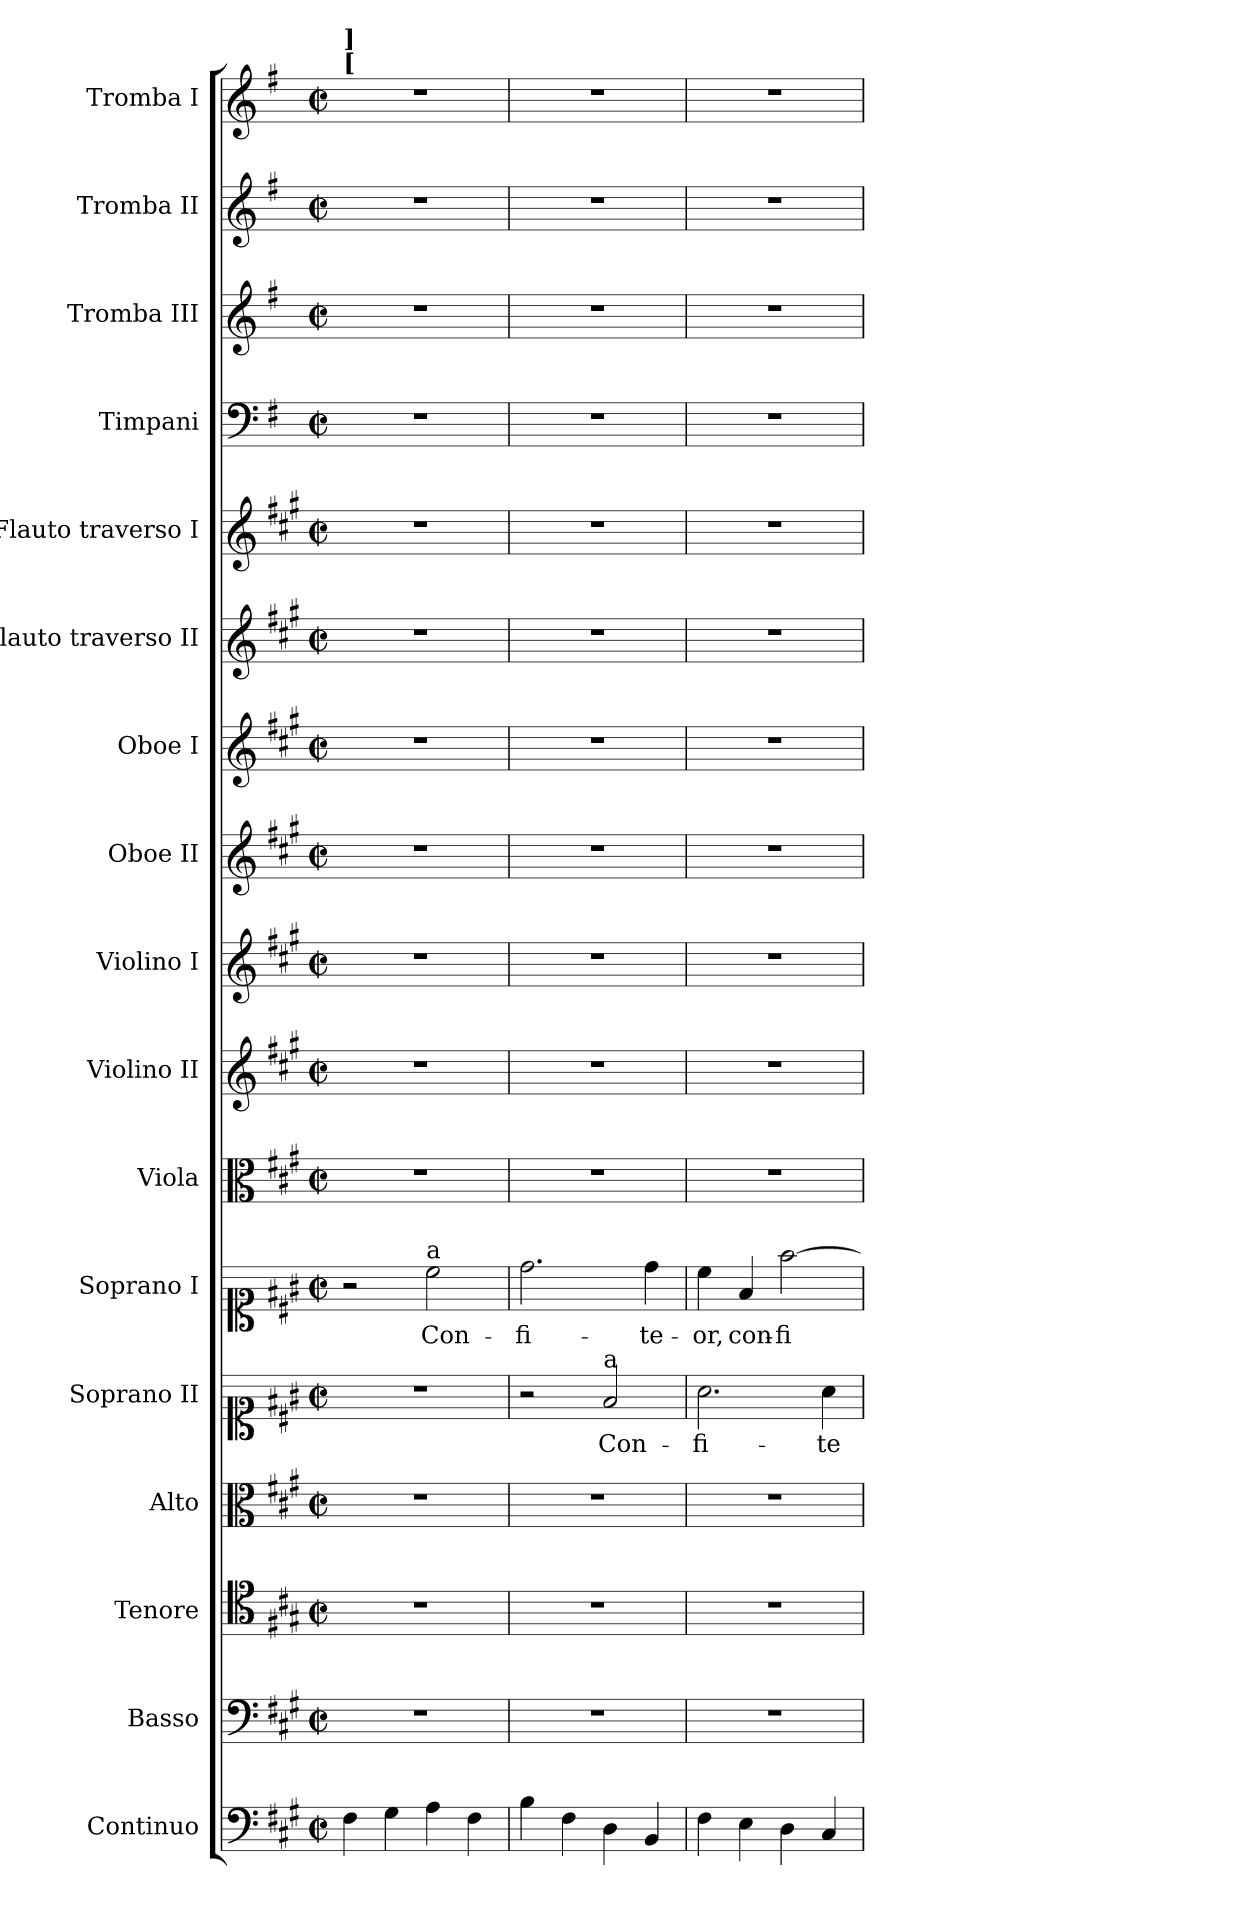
**kern	**kern	**kern	**kern	**kern	**text	**kern	**text	**kern	**kern	**kern	**kern	**kern	**kern	**kern	**kern	**kern	**kern	**kern
*part17	*part16	*part15	*part14	*part13	*part13	*part12	*part12	*part11	*part10	*part9	*part8	*part7	*part6	*part5	*part4	*part3	*part2	*part1
*staff17	*staff16	*staff15	*staff14	*staff13	*staff13	*staff12	*staff12	*staff11	*staff10	*staff9	*staff8	*staff7	*staff6	*staff5	*staff4	*staff3	*staff2	*staff1
*I"Continuo	*I"Basso	*I"Tenore	*I"Alto	*I"Soprano II	*	*I"Soprano I	*	*I"Viola	*I"Violino II	*I"Violino I	*I"Oboe II	*I"Oboe I	*I"Flauto traverso II	*I"Flauto traverso I	*I"Timpani	*I"Tromba III	*I"Tromba II	*I"Tromba I
*I'Cont.	*I'B.	*I'T.	*I'A.	*I'S. II	*	*I'S. I	*	*I'Vla.	*I'Vln. II	*I'Vln. I	*I'Ob. II	*I'Ob. I	*I'Fl. trv. II	*I'Fl. trv. I	*I'Timp.	*I'Tr. III	*I'Tr. II	*I'Tr. I
*clefF4	*clefF4	*clefC4	*clefC3	*clefC1	*	*clefC1	*	*clefC3	*clefG2	*clefG2	*clefG2	*clefG2	*clefG2	*clefG2	*clefF4	*clefG2	*clefG2	*clefG2
*	*	*	*	*	*	*	*	*	*	*	*	*	*	*	*ITrd-1c-2	*ITrd-1c-2	*ITrd-1c-2	*ITrd-1c-2
*k[f#c#g#]	*k[f#c#g#]	*k[f#c#g#]	*k[f#c#g#]	*k[f#c#g#]	*	*k[f#c#g#]	*	*k[f#c#g#]	*k[f#c#g#]	*k[f#c#g#]	*k[f#c#g#]	*k[f#c#g#]	*k[f#c#g#]	*k[f#c#g#]	*k[f#c#g#]	*k[f#c#g#]	*k[f#c#g#]	*k[f#c#g#]
*M2/2	*M2/2	*M2/2	*M2/2	*M2/2	*	*M2/2	*	*M2/2	*M2/2	*M2/2	*M2/2	*M2/2	*M2/2	*M2/2	*M2/2	*M2/2	*M2/2	*M2/2
*met(c|)	*met(c|)	*met(c|)	*met(c|)	*met(c|)	*	*met(c|)	*	*met(c|)	*met(c|)	*met(c|)	*met(c|)	*met(c|)	*met(c|)	*met(c|)	*met(c|)	*met(c|)	*met(c|)	*met(c|)
*MM196	*MM196	*MM196	*MM196	*MM196	*	*MM196	*	*MM196	*MM196	*MM196	*MM196	*MM196	*MM196	*MM196	*MM196	*MM196	*MM196	*MM196
=1	=1	=1	=1	=1	=1	=1	=1	=1	=1	=1	=1	=1	=1	=1	=1	=1	=1	=1
!	!	!	!	!	!	!	!	!	!	!	!	!	!	!	!	!	!	!LO:TX:a:B:t=[
!	!	!	!	!	!	!	!	!	!	!	!	!	!	!	!	!	!	!LO:TX:a:B:t=]
4F#\	1r	1r	1r	1r	.	2r	.	1r	1r	1r	1r	1r	1r	1r	1r	1r	1r	1r
4G#\	.	.	.	.	.	.	.	.	.	.	.	.	.	.	.	.	.	.
!	!	!	!	!	!	!LO:TX:a:t=a	!	!	!	!	!	!	!	!	!	!	!	!
4A\	.	.	.	.	.	2cc#\	Con-	.	.	.	.	.	.	.	.	.	.	.
4F#\	.	.	.	.	.	.	.	.	.	.	.	.	.	.	.	.	.	.
=2	=2	=2	=2	=2	=2	=2	=2	=2	=2	=2	=2	=2	=2	=2	=2	=2	=2	=2
4B\	1r	1r	1r	2r	.	2.dd\	-fi-	1r	1r	1r	1r	1r	1r	1r	1r	1r	1r	1r
4F#\	.	.	.	.	.	.	.	.	.	.	.	.	.	.	.	.	.	.
!	!	!	!	!LO:TX:a:t=a	!	!	!	!	!	!	!	!	!	!	!	!	!	!
4D\	.	.	.	2f#/	Con-	.	.	.	.	.	.	.	.	.	.	.	.	.
4BB/	.	.	.	.	.	4dd\	-te-	.	.	.	.	.	.	.	.	.	.	.
=3	=3	=3	=3	=3	=3	=3	=3	=3	=3	=3	=3	=3	=3	=3	=3	=3	=3	=3
4F#\	1r	1r	1r	2.a\	-fi-	4cc#\	-or,	1r	1r	1r	1r	1r	1r	1r	1r	1r	1r	1r
4E\	.	.	.	.	.	4f#/	con-	.	.	.	.	.	.	.	.	.	.	.
4D\	.	.	.	.	.	[2ff#\	-fi-	.	.	.	.	.	.	.	.	.	.	.
4C#/	.	.	.	4a\	-te-	.	.	.	.	.	.	.	.	.	.	.	.	.
=	=	=	=	=	=	=	=	=	=	=	=	=	=	=	=	=	=	=
*-	*-	*-	*-	*-	*-	*-	*-	*-	*-	*-	*-	*-	*-	*-	*-	*-	*-	*-
